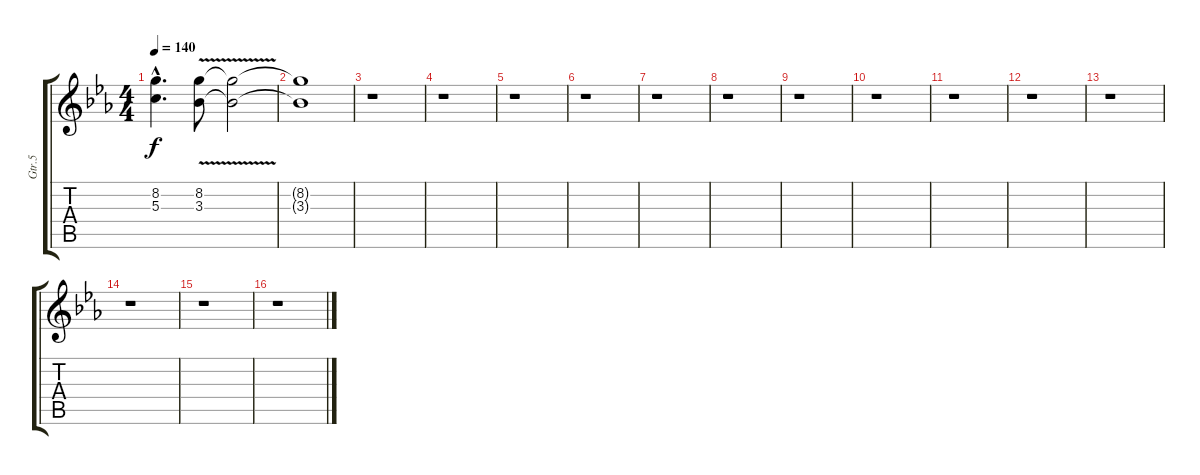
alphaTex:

\track ("Gtr.5" "Gtr.5") {instrument distortionguitar}
\staff {score tabs}
\tuning (E4 B3 G3 D3 A2 E2) {hide}
\ts (4 4)
\tempo 140
\clef g2
\ks eb
(8.2{hac} 5.3{hac}).4{d dy f} (8.2{v} 3.3{v}).8 (8.2{t} 3.3{t}).2 |
(8.2{t} 3.3{t}).1 |
r.1 |
r.1 |
r.1 |
r.1 |
r.1 |
r.1 |
r.1 |
r.1 |
r.1 |
r.1 |
r.1 |
r.1 |
r.1 |
r.1
